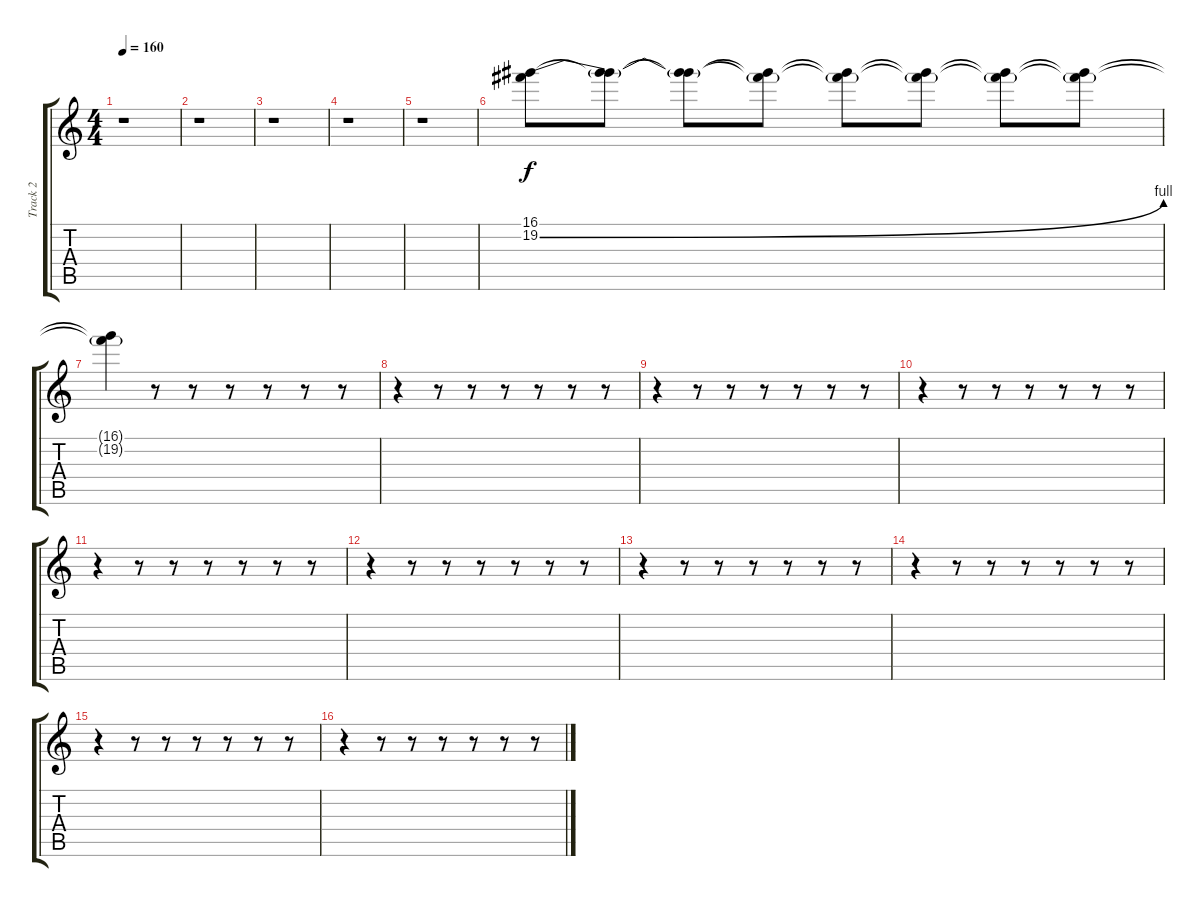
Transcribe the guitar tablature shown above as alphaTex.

\track ("Track 2" "Track 2") {instrument overdrivenguitar}
\staff {score tabs}
\tuning (E4 B3 G3 D3 A2 E2) {hide}
\ts (4 4)
\tempo 160
\clef g2
\ks c
r.1{dy f} |
r.1 |
r.1 |
r.1 |
r.1 |
(16.1 19.2{be (bend 0 0 60 4)}).8 (16.1{t} 19.2{t}).8 (16.1{t} 19.2{t}).8 (16.1{t} 19.2{t}).8 (16.1{t} 19.2{t}).8 (16.1{t} 19.2{t}).8 (16.1{t} 19.2{t}).8 (16.1{t} 19.2{t}).8 |
(16.1{t} 19.2{t}).4 r.8 r.8 r.8 r.8 r.8 r.8 |
r.4 r.8 r.8 r.8 r.8 r.8 r.8 |
r.4 r.8 r.8 r.8 r.8 r.8 r.8 |
r.4 r.8 r.8 r.8 r.8 r.8 r.8 |
r.4 r.8 r.8 r.8 r.8 r.8 r.8 |
r.4 r.8 r.8 r.8 r.8 r.8 r.8 |
r.4 r.8 r.8 r.8 r.8 r.8 r.8 |
r.4 r.8 r.8 r.8 r.8 r.8 r.8 |
r.4 r.8 r.8 r.8 r.8 r.8 r.8 |
r.4 r.8 r.8 r.8 r.8 r.8 r.8
